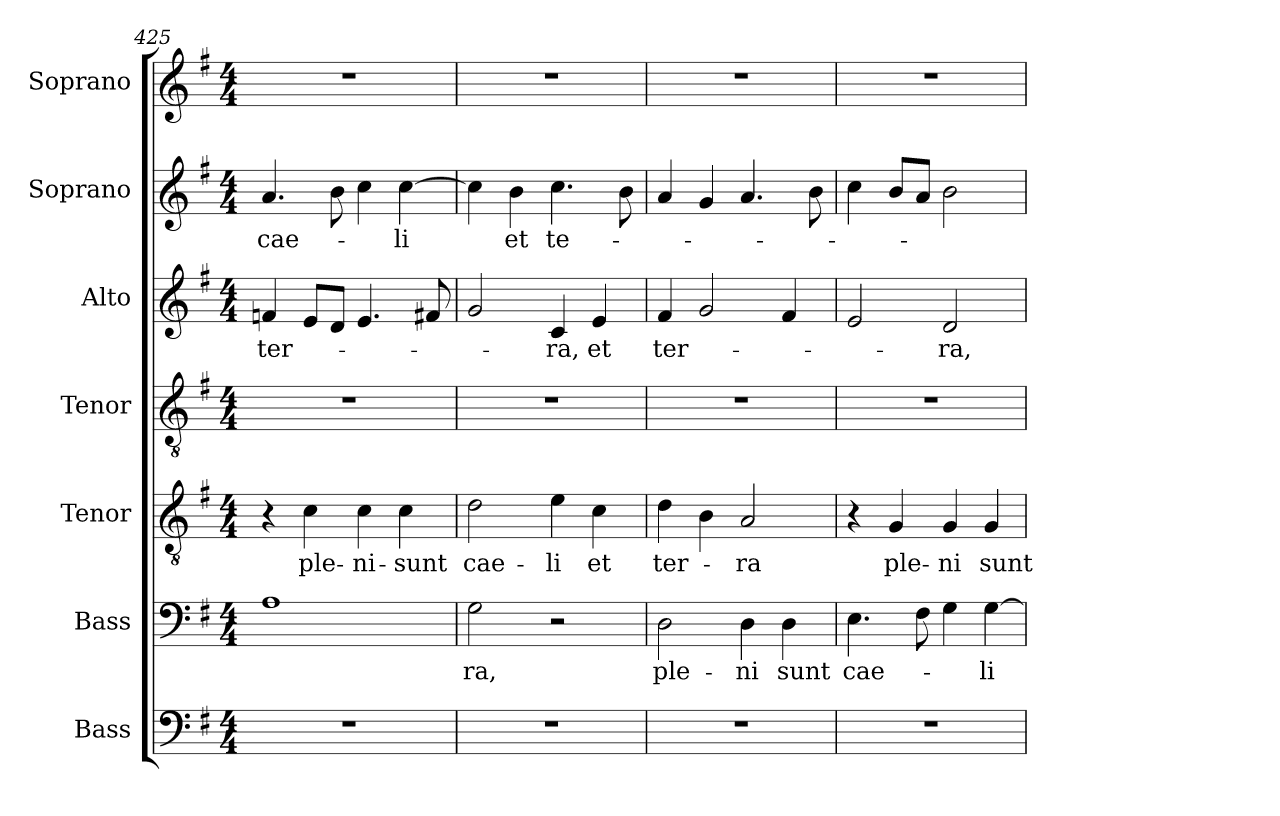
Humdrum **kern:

**kern	**kern	**text	**kern	**text	**kern	**kern	**text	**kern	**text	**kern
*part7	*part6	*part6	*part5	*part5	*part4	*part3	*part3	*part2	*part2	*part1
*staff7	*staff6	*staff6	*staff5	*staff5	*staff4	*staff3	*staff3	*staff2	*staff2	*staff1
*I"Bass	*I"Bass	*	*I"Tenor	*	*I"Tenor	*I"Alto	*	*I"Soprano	*	*I"Soprano
*I'B.	*I'B.	*	*I'T.	*	*I'T.	*I'A.	*	*I'S.	*	*I'S.
*clefF4	*clefF4	*	*clefGv2	*	*clefGv2	*clefG2	*	*clefG2	*	*clefG2
*	*	*	*ITrd7c12	*	*ITrd7c12	*	*	*	*	*
*k[f#]	*k[f#]	*	*k[f#]	*	*k[f#]	*k[f#]	*	*k[f#]	*	*k[f#]
*G:	*G:	*	*G:	*	*G:	*G:	*	*G:	*	*G:
*M4/4	*M4/4	*	*M4/4	*	*M4/4	*M4/4	*	*M4/4	*	*M4/4
=425	=425	=425	=425	=425	=425	=425	=425	=425	=425	=425
!	!	!	!	!	!	!	!LO:LY:b:color=#000000	!	!	!
!	!	!	!	!	!	!	!	!	!LO:LY:b:color=#000000	!
1r	1Ai	.	4r	.	1r	4fni/	ter-	4.ai/	cae-	1r
!	!	!	!	!LO:LY:b:color=#000000	!	!	!	!	!	!
.	.	.	4Ci\	ple-	.	8ei/L	.	.	.	.
.	.	.	.	.	.	8di/J	.	8bi\	.	.
!	!	!	!	!LO:LY:b:color=#000000	!	!	!	!	!	!
.	.	.	4Ci\	-ni-	.	4.ei/	.	4cci\	.	.
!	!	!	!	!LO:LY:b:color=#000000	!	!	!	!	!	!
!	!	!	!	!	!	!	!	!	!LO:LY:b:color=#000000	!
.	.	.	4Ci\	-sunt	.	.	.	[4cci\	-li	.
.	.	.	.	.	.	8f#Xi/	.	.	.	.
=426	=426	=426	=426	=426	=426	=426	=426	=426	=426	=426
!	!	!LO:LY:b:color=#000000	!	!	!	!	!	!	!	!
!	!	!	!	!LO:LY:b:color=#000000	!	!	!	!	!	!
1r	2Gi\	-ra,	2Di\	cae-	1r	2gi/	.	4cci\]	.	1r
!	!	!	!	!	!	!	!	!	!LO:LY:b:color=#000000	!
.	.	.	.	.	.	.	.	4bi\	et	.
!	!	!	!	!LO:LY:b:color=#000000	!	!	!	!	!	!
!	!	!	!	!	!	!	!LO:LY:b:color=#000000	!	!	!
!	!	!	!	!	!	!	!	!	!LO:LY:b:color=#000000	!
.	2r	.	4Ei\	-li	.	4ci/	-ra,	4.cci\	te-	.
!	!	!	!	!LO:LY:b:color=#000000	!	!	!	!	!	!
!	!	!	!	!	!	!	!LO:LY:b:color=#000000	!	!	!
.	.	.	4Ci\	et	.	4ei/	et	.	.	.
.	.	.	.	.	.	.	.	8bi\	.	.
=427	=427	=427	=427	=427	=427	=427	=427	=427	=427	=427
!	!	!LO:LY:b:color=#000000	!	!	!	!	!	!	!	!
!	!	!	!	!LO:LY:b:color=#000000	!	!	!	!	!	!
!	!	!	!	!	!	!	!LO:LY:b:color=#000000	!	!	!
1r	2Di\	ple-	4Di\	ter-	1r	4f#i/	ter-	4ai/	.	1r
.	.	.	4BBi\	.	.	2gi/	.	4gi/	.	.
!	!	!LO:LY:b:color=#000000	!	!	!	!	!	!	!	!
!	!	!	!	!LO:LY:b:color=#000000	!	!	!	!	!	!
.	4Di\	-ni	2AAi/	-ra	.	.	.	4.ai/	.	.
!	!	!LO:LY:b:color=#000000	!	!	!	!	!	!	!	!
.	4Di\	sunt	.	.	.	4f#i/	.	.	.	.
.	.	.	.	.	.	.	.	8bi\	.	.
=428	=428	=428	=428	=428	=428	=428	=428	=428	=428	=428
!	!	!LO:LY:b:color=#000000	!	!	!	!	!	!	!	!
1r	4.Ei\	cae-	4r	.	1r	2ei/	.	4cci\	.	1r
!	!	!	!	!LO:LY:b:color=#000000	!	!	!	!	!	!
.	.	.	4GGi/	ple-	.	.	.	8bi/L	.	.
.	8F#i\	.	.	.	.	.	.	8ai/J	.	.
!	!	!	!	!LO:LY:b:color=#000000	!	!	!	!	!	!
!	!	!	!	!	!	!	!LO:LY:b:color=#000000	!	!	!
.	4Gi\	.	4GGi/	-ni	.	2di/	-ra,	2bi\	.	.
!	!	!LO:LY:b:color=#000000	!	!	!	!	!	!	!	!
!	!	!	!	!LO:LY:b:color=#000000	!	!	!	!	!	!
.	[4Gi\	-li	4GGi/	sunt	.	.	.	.	.	.
=	=	=	=	=	=	=	=	=	=	=
*-	*-	*-	*-	*-	*-	*-	*-	*-	*-	*-
